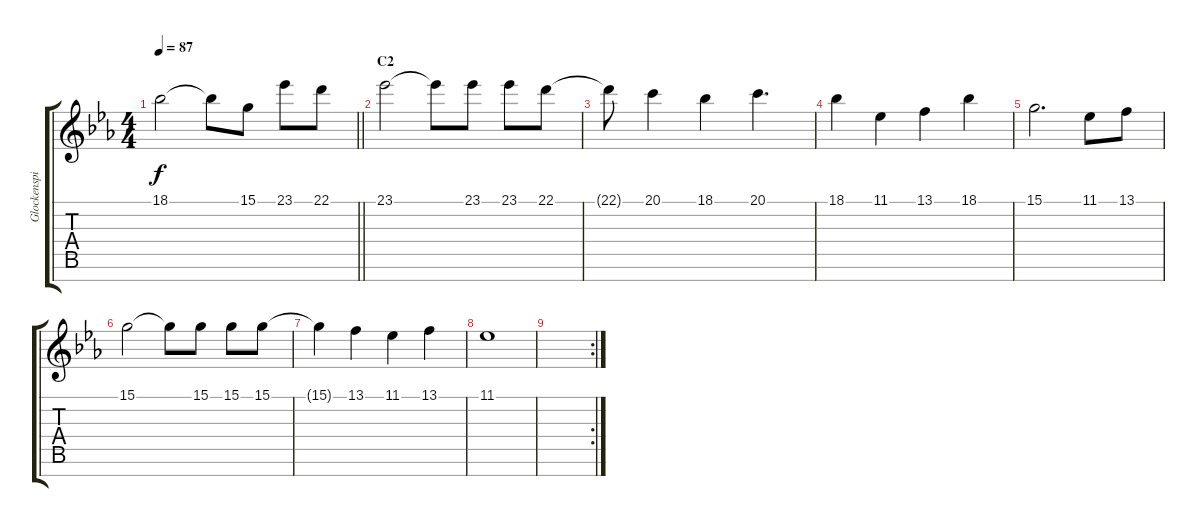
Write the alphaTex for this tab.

\track ("Glockenspiel" "Glockenspi") {instrument pad1newage}
\staff {score tabs}
\tuning (E4 B3 G3 D3 A2 E2 B1) {hide}
\ts (4 4)
\tempo 87
\clef g2
\barLineRight lightlight
\ks eb
18.1{t}.2{dy f} 18.1{t}.8 15.1.8 23.1.8 22.1.8 |
\section ("" "C2")
23.1.2 23.1{t}.8 23.1.8 23.1.8 22.1.8 |
22.1{t}.8 20.1.4 18.1.4 20.1.4{d} |
18.1.4 11.1.4 13.1.4 18.1.4 |
15.1.2{d} 11.1.8 13.1.8 |
15.1.2 15.1{t}.8 15.1.8 15.1.8 15.1.8 |
15.1{t}.4 13.1.4 11.1.4 13.1.4 |
11.1.1 |
\rc 2
